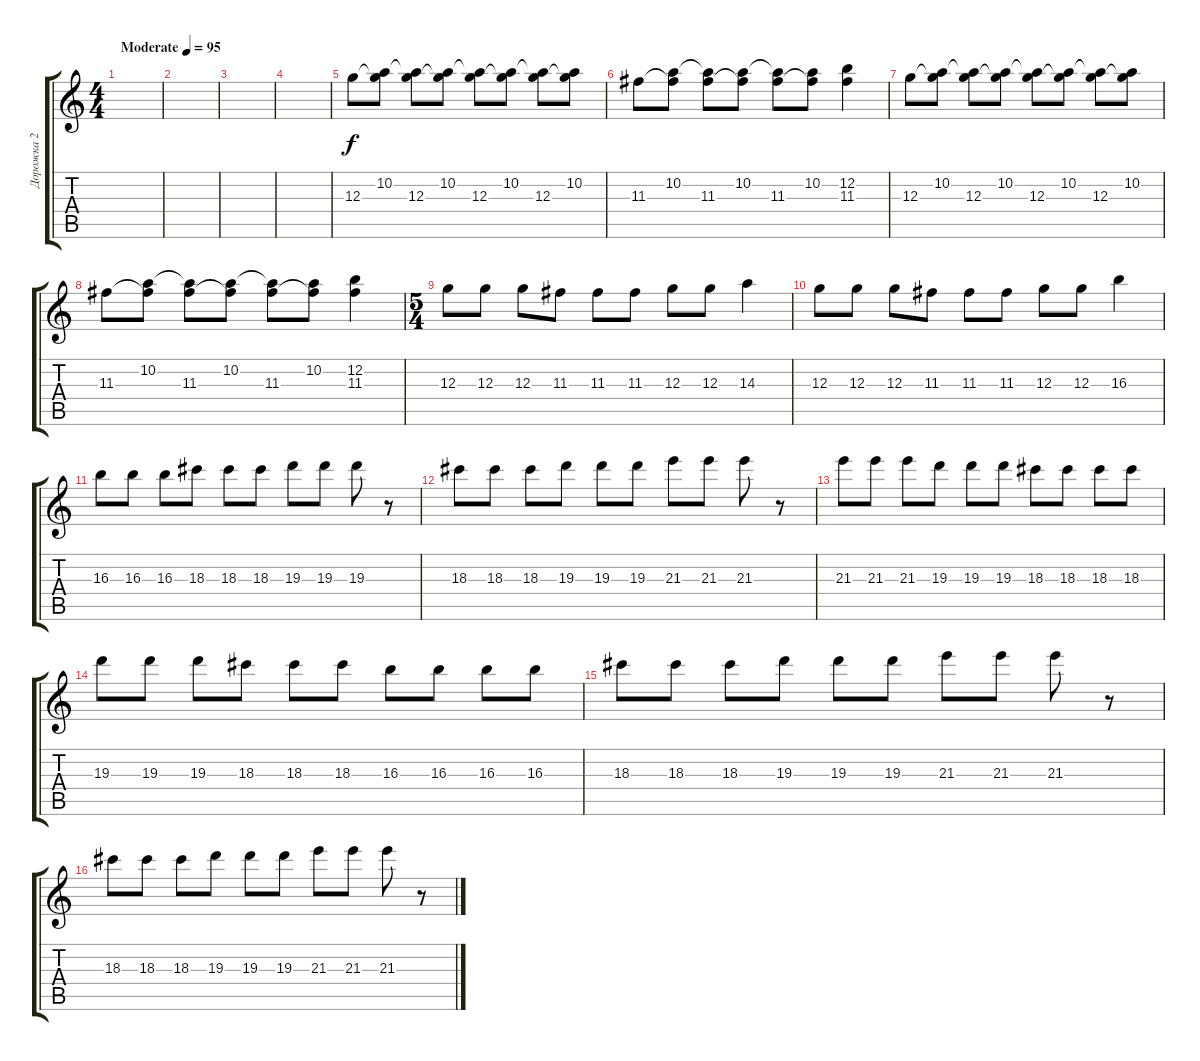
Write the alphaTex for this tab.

\track ("Дорожка 2" "Дорожка 2") {instrument acousticguitarsteel}
\staff {score tabs}
\tuning (E4 B3 G3 D3 A2 E2) {hide}
\ts (4 4)
\tempo (95 "Moderate")
\clef g2
\ks c
|
|
|
|
12.3.8 (10.2 12.3{t}).8 (10.2{t} 12.3).8 (10.2 12.3{t}).8 (10.2{t} 12.3).8 (10.2 12.3{t}).8 (10.2{t} 12.3).8 (10.2 12.3{t}).8 |
11.3.8 (10.2 11.3{t}).8 (10.2{t} 11.3).8 (10.2 11.3{t}).8 (10.2{t} 11.3).8 (10.2 11.3{t}).8 (12.2 11.3).4 |
12.3.8 (10.2 12.3{t}).8 (10.2{t} 12.3).8 (10.2 12.3{t}).8 (10.2{t} 12.3).8 (10.2 12.3{t}).8 (10.2{t} 12.3).8 (10.2 12.3{t}).8 |
11.3.8 (10.2 11.3{t}).8 (10.2{t} 11.3).8 (10.2 11.3{t}).8 (10.2{t} 11.3).8 (10.2 11.3{t}).8 (12.2 11.3).4 |
\ts (5 4)
12.3.8 12.3.8 12.3.8 11.3.8 11.3.8 11.3.8 12.3.8 12.3.8 14.3.4 |
12.3.8 12.3.8 12.3.8 11.3.8 11.3.8 11.3.8 12.3.8 12.3.8 16.3.4 |
16.3.8 16.3.8 16.3.8 18.3.8 18.3.8 18.3.8 19.3.8 19.3.8 19.3.8 r.8 |
18.3.8 18.3.8 18.3.8 19.3.8 19.3.8 19.3.8 21.3.8 21.3.8 21.3.8 r.8 |
21.3.8 21.3.8 21.3.8 19.3.8 19.3.8 19.3.8 18.3.8 18.3.8 18.3.8 18.3.8 |
19.3.8 19.3.8 19.3.8 18.3.8 18.3.8 18.3.8 16.3.8 16.3.8 16.3.8 16.3.8 |
18.3.8 18.3.8 18.3.8 19.3.8 19.3.8 19.3.8 21.3.8 21.3.8 21.3.8 r.8 |
18.3.8 18.3.8 18.3.8 19.3.8 19.3.8 19.3.8 21.3.8 21.3.8 21.3.8 r.8
